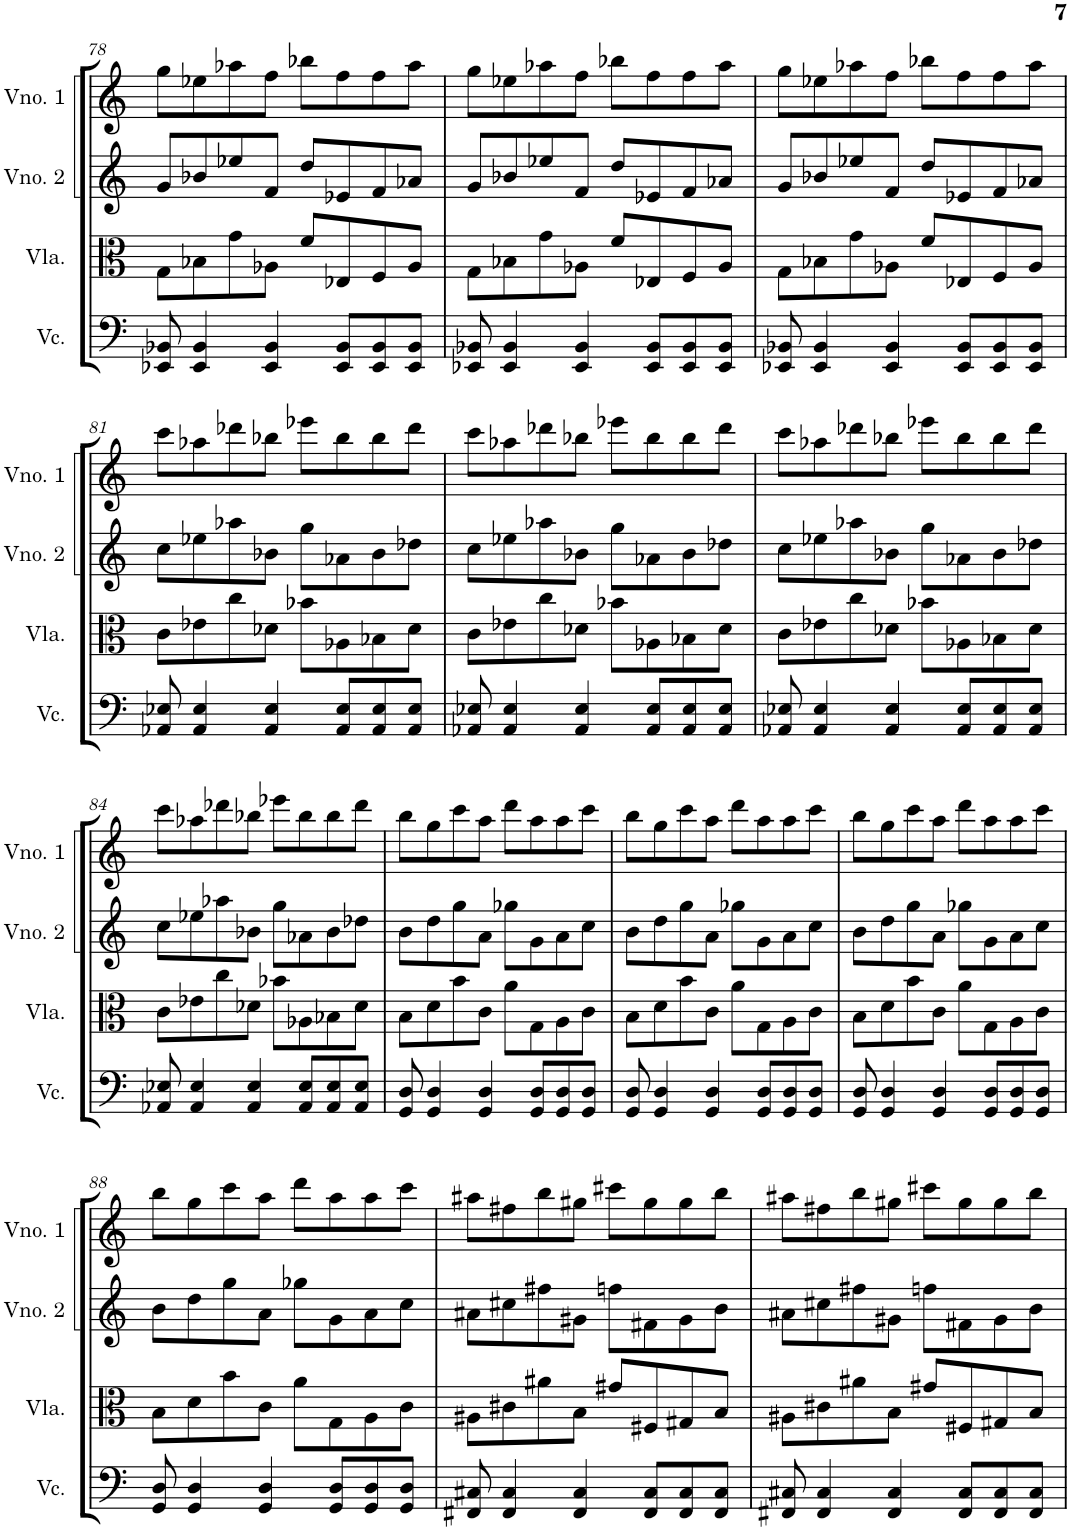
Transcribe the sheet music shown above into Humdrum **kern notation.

**kern	**kern	**kern	**kern
*part4	*part3	*part2	*part1
*staff4	*staff3	*staff2	*staff1
*I"Violoncelo	*I"Viola	*I"Violino 2	*I"Violino 1
*I'Vc.	*I'Vla.	*I'Vno. 2	*I'Vno. 1
!!LO:PB:g=z
*clefF4	*clefC3	*clefG2	*clefG2
*k[]	*k[]	*k[]	*k[]
*M4/4	*M4/4	*M4/4	*M4/4
=78	=78	=78	=78
8EE-X/ 8BB-X/	8G\L	8g/L	8gg\L
4EE-/ 4BB-/	8B-X\	8b-X/	8ee-X\
.	8g\	8ee-X/	8aa-X\
4EE-/ 4BB-/	8A-X\J	8f/J	8ff\J
.	8f/L	8dd/L	8bb-X\L
8EE-/ 8BB-/L	8E-X/	8e-X/	8ff\
8EE-/ 8BB-/	8F/	8f/	8ff\
8EE-/ 8BB-/J	8A-/J	8a-X/J	8aa-\J
=79	=79	=79	=79
8EE-X/ 8BB-X/	8G\L	8g/L	8gg\L
4EE-/ 4BB-/	8B-X\	8b-X/	8ee-X\
.	8g\	8ee-X/	8aa-X\
4EE-/ 4BB-/	8A-X\J	8f/J	8ff\J
.	8f/L	8dd/L	8bb-X\L
8EE-/ 8BB-/L	8E-X/	8e-X/	8ff\
8EE-/ 8BB-/	8F/	8f/	8ff\
8EE-/ 8BB-/J	8A-/J	8a-X/J	8aa-\J
=80	=80	=80	=80
8EE-X/ 8BB-X/	8G\L	8g/L	8gg\L
4EE-/ 4BB-/	8B-X\	8b-X/	8ee-X\
.	8g\	8ee-X/	8aa-X\
4EE-/ 4BB-/	8A-X\J	8f/J	8ff\J
.	8f/L	8dd/L	8bb-X\L
8EE-/ 8BB-/L	8E-X/	8e-X/	8ff\
8EE-/ 8BB-/	8F/	8f/	8ff\
8EE-/ 8BB-/J	8A-/J	8a-X/J	8aa-\J
!!LO:LB:g=z
=81	=81	=81	=81
8AA-X/ 8E-X/	8c\L	8cc\L	8ccc\L
4AA-/ 4E-/	8e-X\	8ee-X\	8aa-X\
.	8cc\	8aa-X\	8ddd-X\
4AA-/ 4E-/	8d-X\J	8b-X\J	8bb-X\J
.	8b-X\L	8gg\L	8eee-X\L
8AA-/ 8E-/L	8A-X\	8a-X\	8bb-\
8AA-/ 8E-/	8B-X\	8b-\	8bb-\
8AA-/ 8E-/J	8d-\J	8dd-X\J	8ddd-\J
=82	=82	=82	=82
8AA-X/ 8E-X/	8c\L	8cc\L	8ccc\L
4AA-/ 4E-/	8e-X\	8ee-X\	8aa-X\
.	8cc\	8aa-X\	8ddd-X\
4AA-/ 4E-/	8d-X\J	8b-X\J	8bb-X\J
.	8b-X\L	8gg\L	8eee-X\L
8AA-/ 8E-/L	8A-X\	8a-X\	8bb-\
8AA-/ 8E-/	8B-X\	8b-\	8bb-\
8AA-/ 8E-/J	8d-\J	8dd-X\J	8ddd-\J
=83	=83	=83	=83
8AA-X/ 8E-X/	8c\L	8cc\L	8ccc\L
4AA-/ 4E-/	8e-X\	8ee-X\	8aa-X\
.	8cc\	8aa-X\	8ddd-X\
4AA-/ 4E-/	8d-X\J	8b-X\J	8bb-X\J
.	8b-X\L	8gg\L	8eee-X\L
8AA-/ 8E-/L	8A-X\	8a-X\	8bb-\
8AA-/ 8E-/	8B-X\	8b-\	8bb-\
8AA-/ 8E-/J	8d-\J	8dd-X\J	8ddd-\J
!!LO:LB:g=z
=84	=84	=84	=84
8AA-X/ 8E-X/	8c\L	8cc\L	8ccc\L
4AA-/ 4E-/	8e-X\	8ee-X\	8aa-X\
.	8cc\	8aa-X\	8ddd-X\
4AA-/ 4E-/	8d-X\J	8b-X\J	8bb-X\J
.	8b-X\L	8gg\L	8eee-X\L
8AA-/ 8E-/L	8A-X\	8a-X\	8bb-\
8AA-/ 8E-/	8B-X\	8b-\	8bb-\
8AA-/ 8E-/J	8d-\J	8dd-X\J	8ddd-\J
=85	=85	=85	=85
8GG/ 8D/	8B\L	8b\L	8bb\L
4GG/ 4D/	8d\	8dd\	8gg\
.	8b\	8gg\	8ccc\
4GG/ 4D/	8c\J	8a\J	8aa\J
.	8a\L	8gg-X\L	8ddd\L
8GG/ 8D/L	8G\	8g\	8aa\
8GG/ 8D/	8A\	8a\	8aa\
8GG/ 8D/J	8c\J	8cc\J	8ccc\J
=86	=86	=86	=86
8GG/ 8D/	8B\L	8b\L	8bb\L
4GG/ 4D/	8d\	8dd\	8gg\
.	8b\	8gg\	8ccc\
4GG/ 4D/	8c\J	8a\J	8aa\J
.	8a\L	8gg-X\L	8ddd\L
8GG/ 8D/L	8G\	8g\	8aa\
8GG/ 8D/	8A\	8a\	8aa\
8GG/ 8D/J	8c\J	8cc\J	8ccc\J
=87	=87	=87	=87
8GG/ 8D/	8B\L	8b\L	8bb\L
4GG/ 4D/	8d\	8dd\	8gg\
.	8b\	8gg\	8ccc\
4GG/ 4D/	8c\J	8a\J	8aa\J
.	8a\L	8gg-X\L	8ddd\L
8GG/ 8D/L	8G\	8g\	8aa\
8GG/ 8D/	8A\	8a\	8aa\
8GG/ 8D/J	8c\J	8cc\J	8ccc\J
!!LO:LB:g=z
=88	=88	=88	=88
8GG/ 8D/	8B\L	8b\L	8bb\L
4GG/ 4D/	8d\	8dd\	8gg\
.	8b\	8gg\	8ccc\
4GG/ 4D/	8c\J	8a\J	8aa\J
.	8a\L	8gg-X\L	8ddd\L
8GG/ 8D/L	8G\	8g\	8aa\
8GG/ 8D/	8A\	8a\	8aa\
8GG/ 8D/J	8c\J	8cc\J	8ccc\J
=89	=89	=89	=89
8FF#X/ 8C#X/	8A#X\L	8a#X\L	8aa#X\L
4FF#/ 4C#/	8c#X\	8cc#X\	8ff#X\
.	8a#X\	8ff#X\	8bb\
4FF#/ 4C#/	8B\J	8g#X\J	8gg#X\J
.	8g#X/L	8ffn\L	8ccc#X\L
8FF#/ 8C#/L	8F#X/	8f#X\	8gg#\
8FF#/ 8C#/	8G#X/	8g#\	8gg#\
8FF#/ 8C#/J	8B/J	8b\J	8bb\J
=90	=90	=90	=90
8FF#X/ 8C#X/	8A#X\L	8a#X\L	8aa#X\L
4FF#/ 4C#/	8c#X\	8cc#X\	8ff#X\
.	8a#X\	8ff#X\	8bb\
4FF#/ 4C#/	8B\J	8g#X\J	8gg#X\J
.	8g#X/L	8ffn\L	8ccc#X\L
8FF#/ 8C#/L	8F#X/	8f#X\	8gg#\
8FF#/ 8C#/	8G#X/	8g#\	8gg#\
8FF#/ 8C#/J	8B/J	8b\J	8bb\J
=	=	=	=
*-	*-	*-	*-
